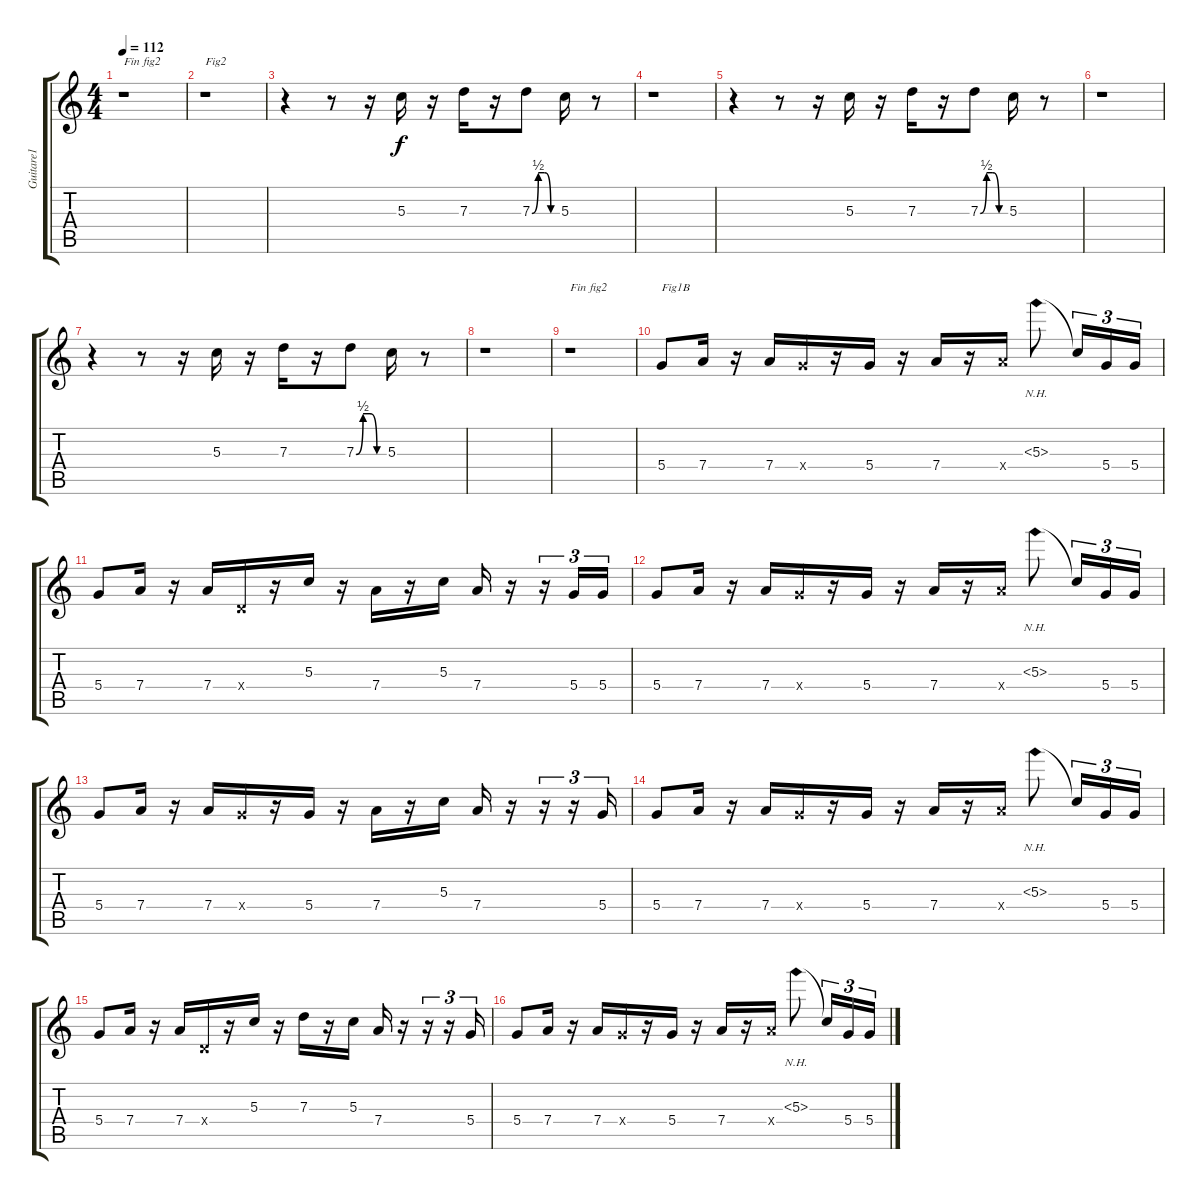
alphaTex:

\track ("Guitare1" "Guitare1") {instrument electricguitarclean}
\staff {score tabs}
\tuning (E4 B3 G3 D3 A2 E2) {hide}
\ts (4 4)
\tempo 112
\clef g2
\ks c
r.1{txt "Fin fig2" dy f} |
r.1{txt "Fig2"} |
r.4 r.8 r.16 5.3.16 r.16 7.3.16 r.16 7.3{be (custom 0 0 15 2 30 2 45 0 60 0)}.8 5.3.16 r.8 |
r.1 |
r.4 r.8 r.16 5.3.16 r.16 7.3.16 r.16 7.3{be (custom 0 0 15 2 30 2 45 0 60 0)}.8 5.3.16 r.8 |
r.1 |
r.4 r.8 r.16 5.3.16 r.16 7.3.16 r.16 7.3{be (custom 0 0 15 2 30 2 45 0 60 0)}.8 5.3.16 r.8 |
r.1 |
r.1{txt "Fin fig2"} |
5.4.8{txt "Fig1B"} 7.4.16 r.16 7.4.16 5.4{x}.16 r.16 5.4.16 r.16 7.4.16 r.16 7.4{x}.16 5.3{nh}.8 5.3{t}.16{tu (3 2)} 5.4.16{tu (3 2)} 5.4.16{tu (3 2)} |
5.4.8 7.4.16 r.16 7.4.16 0.4{x}.16 r.16 5.3.16 r.16 7.4.16 r.16 5.3.16 7.4.16 r.16 r.16{tu (3 2)} 5.4.16{tu (3 2)} 5.4.16{tu (3 2)} |
5.4.8 7.4.16 r.16 7.4.16 5.4{x}.16 r.16 5.4.16 r.16 7.4.16 r.16 7.4{x}.16 5.3{nh}.8 5.3{t}.16{tu (3 2)} 5.4.16{tu (3 2)} 5.4.16{tu (3 2)} |
5.4.8 7.4.16 r.16 7.4.16 5.4{x}.16 r.16 5.4.16 r.16 7.4.16 r.16 5.3.16 7.4.16 r.16 r.16{tu (3 2)} r.16{tu (3 2)} 5.4.16{tu (3 2)} |
5.4.8 7.4.16 r.16 7.4.16 5.4{x}.16 r.16 5.4.16 r.16 7.4.16 r.16 7.4{x}.16 5.3{nh}.8 5.3{t}.16{tu (3 2)} 5.4.16{tu (3 2)} 5.4.16{tu (3 2)} |
5.4.8 7.4.16 r.16 7.4.16 0.4{x}.16 r.16 5.3.16 r.16 7.3.16 r.16 5.3.16 7.4.16 r.16 r.16{tu (3 2)} r.16{tu (3 2)} 5.4.16{tu (3 2)} |
5.4.8 7.4.16 r.16 7.4.16 5.4{x}.16 r.16 5.4.16 r.16 7.4.16 r.16 7.4{x}.16 5.3{nh}.8 5.3{t}.16{tu (3 2)} 5.4.16{tu (3 2)} 5.4.16{tu (3 2)}
